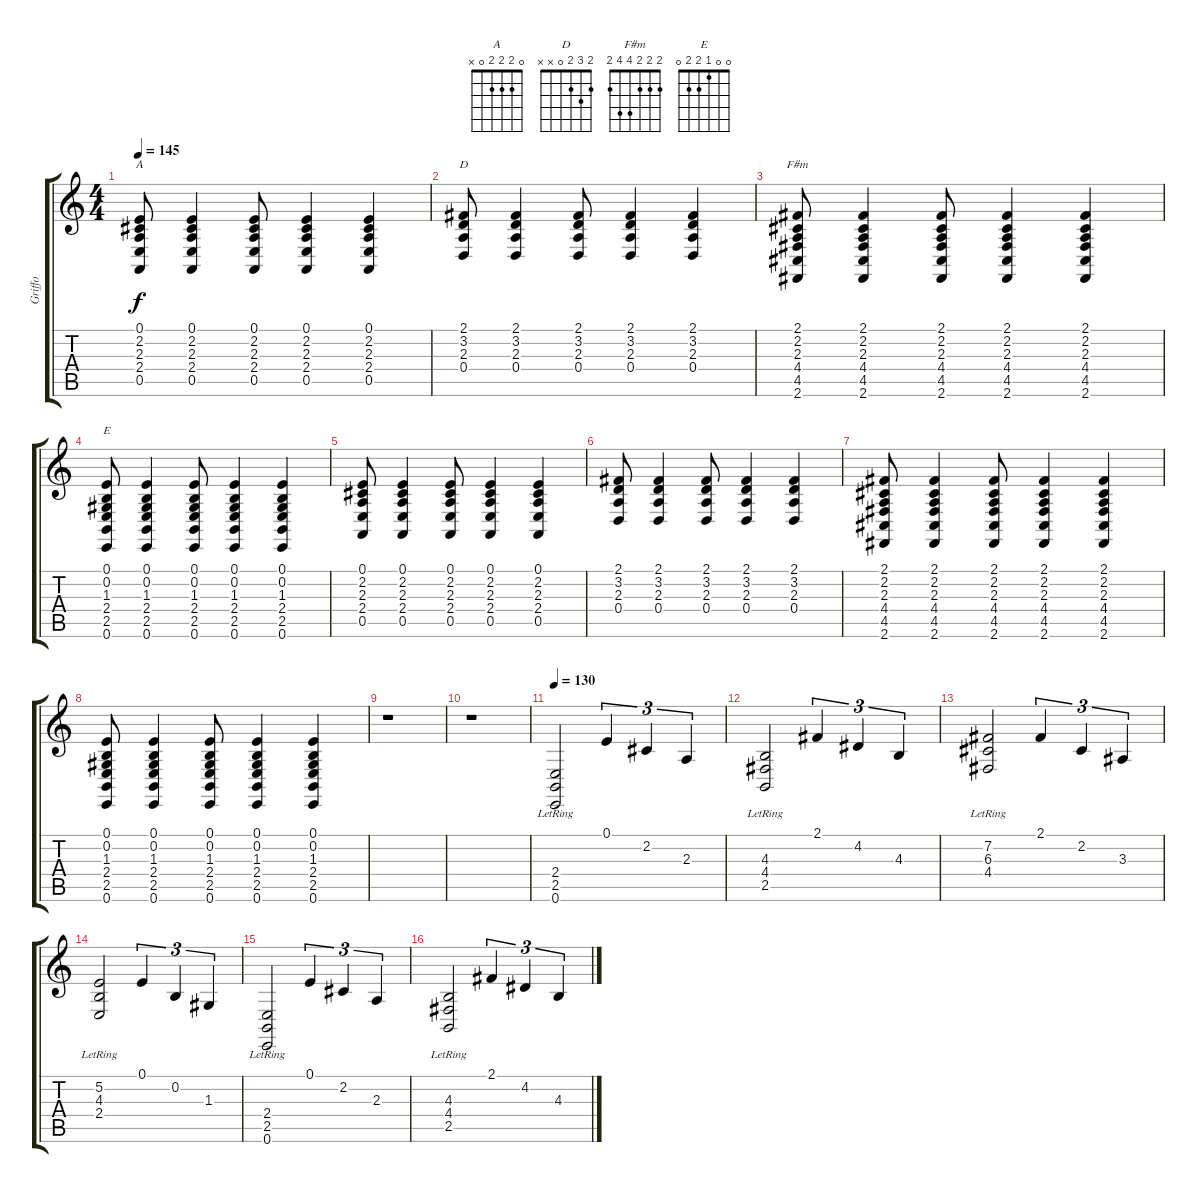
\track ("Griffo" "Griffo") {instrument electricgrandpiano}
\staff {score tabs}
\tuning (E4 B3 G3 D3 A2 E2) {hide}
\chord ("A" 0 2 2 2 0 x)
\chord ("D" 2 3 2 0 x x)
\chord ("F#m" 2 2 2 4 4 2)
\chord ("E" 0 0 1 2 2 0)
\ts (4 4)
\tempo 145
\clef g2
\ks c
(0.1 2.2 2.3 2.4 0.5).8{ch "A" dy f volume 10} (0.1 2.2 2.3 2.4 0.5).4 (0.1 2.2 2.3 2.4 0.5).8 (0.1 2.2 2.3 2.4 0.5).4 (0.1 2.2 2.3 2.4 0.5).4 |
(2.1 3.2 2.3 0.4).8{ch "D"} (2.1 3.2 2.3 0.4).4 (2.1 3.2 2.3 0.4).8 (2.1 3.2 2.3 0.4).4 (2.1 3.2 2.3 0.4).4 |
(2.1 2.2 2.3 4.4 4.5 2.6).8{ch "F#m"} (2.1 2.2 2.3 4.4 4.5 2.6).4 (2.1 2.2 2.3 4.4 4.5 2.6).8 (2.1 2.2 2.3 4.4 4.5 2.6).4 (2.1 2.2 2.3 4.4 4.5 2.6).4 |
(0.1 0.2 1.3 2.4 2.5 0.6).8{ch "E"} (0.1 0.2 1.3 2.4 2.5 0.6).4 (0.1 0.2 1.3 2.4 2.5 0.6).8 (0.1 0.2 1.3 2.4 2.5 0.6).4 (0.1 0.2 1.3 2.4 2.5 0.6).4 |
(0.1 2.2 2.3 2.4 0.5).8 (0.1 2.2 2.3 2.4 0.5).4 (0.1 2.2 2.3 2.4 0.5).8 (0.1 2.2 2.3 2.4 0.5).4 (0.1 2.2 2.3 2.4 0.5).4 |
(2.1 3.2 2.3 0.4).8 (2.1 3.2 2.3 0.4).4 (2.1 3.2 2.3 0.4).8 (2.1 3.2 2.3 0.4).4 (2.1 3.2 2.3 0.4).4 |
(2.1 2.2 2.3 4.4 4.5 2.6).8 (2.1 2.2 2.3 4.4 4.5 2.6).4 (2.1 2.2 2.3 4.4 4.5 2.6).8 (2.1 2.2 2.3 4.4 4.5 2.6).4 (2.1 2.2 2.3 4.4 4.5 2.6).4 |
(0.1 0.2 1.3 2.4 2.5 0.6).8 (0.1 0.2 1.3 2.4 2.5 0.6).4 (0.1 0.2 1.3 2.4 2.5 0.6).8 (0.1 0.2 1.3 2.4 2.5 0.6).4 (0.1 0.2 1.3 2.4 2.5 0.6).4 |
r.1 |
r.1 |
\tempo 130
(2.4{lr} 2.5{lr} 0.6{lr}).2{volume 12} 0.1.4{tu (3 2)} 2.2.4{tu (3 2)} 2.3.4{tu (3 2)} |
(4.3{lr} 4.4{lr} 2.5{lr}).2 2.1.4{tu (3 2)} 4.2.4{tu (3 2)} 4.3.4{tu (3 2)} |
(7.2{lr} 6.3{lr} 4.4{lr}).2 2.1.4{tu (3 2)} 2.2.4{tu (3 2)} 3.3.4{tu (3 2)} |
(5.2{lr} 4.3{lr} 2.4{lr}).2 0.1.4{tu (3 2)} 0.2.4{tu (3 2)} 1.3.4{tu (3 2)} |
(2.4{lr} 2.5{lr} 0.6{lr}).2 0.1.4{tu (3 2)} 2.2.4{tu (3 2)} 2.3.4{tu (3 2)} |
(4.3{lr} 4.4{lr} 2.5{lr}).2 2.1.4{tu (3 2)} 4.2.4{tu (3 2)} 4.3.4{tu (3 2)}
